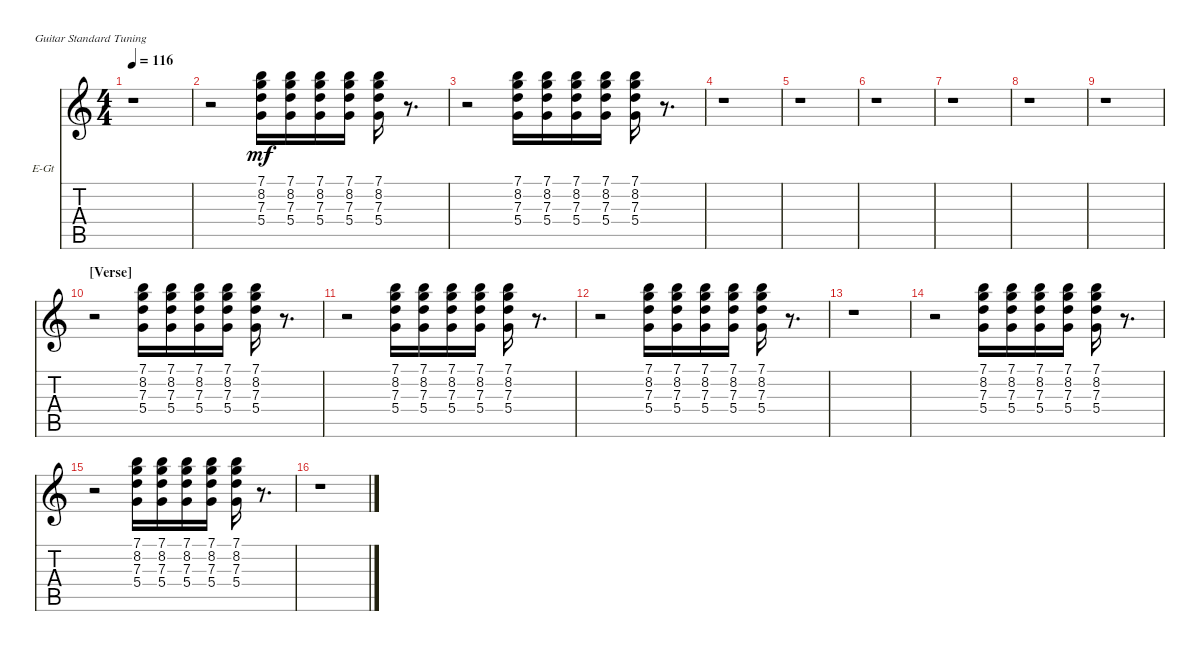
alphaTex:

\bracketExtendMode nobrackets
\firstSystemTrackNameOrientation horizontal
\otherSystemsTrackNameOrientation horizontal
\track ("Guitar 2" "E-Gt") {instrument overdrivenguitar}
\staff {score tabs}
\tuning (E4 B3 G3 D3 A2 E2)
\ts (4 4)
\tempo 116
\clef g2
\scale
0.333333
\ks c
r.1{dy mf} |
\scale
0.333333 r.2 (8.2 7.3 5.4 7.1).16 (8.2 7.3 5.4 7.1).16 (8.2 7.3 5.4 7.1).16 (8.2 7.3 5.4 7.1).16 (8.2 7.3 5.4 7.1).16 r.8{d} |
\scale
0.333333 r.2 (8.2 7.3 5.4 7.1).16 (8.2 7.3 5.4 7.1).16 (8.2 7.3 5.4 7.1).16 (8.2 7.3 5.4 7.1).16 (8.2 7.3 5.4 7.1).16 r.8{d} |
\scale
0.333333 r.1 |
\scale
0.333333 r.1 |
\scale
0.333333 r.1 |
\scale
0.333333 r.1 |
\scale
0.333333 r.1 |
\scale
0.333333 r.1 |
\section ("" "[Verse]")
\scale
0.333333 r.2 (8.2 7.3 5.4 7.1).16 (8.2 7.3 5.4 7.1).16 (8.2 7.3 5.4 7.1).16 (8.2 7.3 5.4 7.1).16 (8.2 7.3 5.4 7.1).16 r.8{d} |
\scale
0.333333 r.2 (8.2 7.3 5.4 7.1).16 (8.2 7.3 5.4 7.1).16 (8.2 7.3 5.4 7.1).16 (8.2 7.3 5.4 7.1).16 (8.2 7.3 5.4 7.1).16 r.8{d} |
\scale
0.333333 r.2 (8.2 7.3 5.4 7.1).16 (8.2 7.3 5.4 7.1).16 (8.2 7.3 5.4 7.1).16 (8.2 7.3 5.4 7.1).16 (8.2 7.3 5.4 7.1).16 r.8{d} |
\scale
0.333333 r.1 |
\scale
0.333333 r.2 (8.2 7.3 5.4 7.1).16 (8.2 7.3 5.4 7.1).16 (8.2 7.3 5.4 7.1).16 (8.2 7.3 5.4 7.1).16 (8.2 7.3 5.4 7.1).16 r.8{d} |
\scale
0.333333 r.2 (8.2 7.3 5.4 7.1).16 (8.2 7.3 5.4 7.1).16 (8.2 7.3 5.4 7.1).16 (8.2 7.3 5.4 7.1).16 (8.2 7.3 5.4 7.1).16 r.8{d} |
\scale
0.333333 r.1
